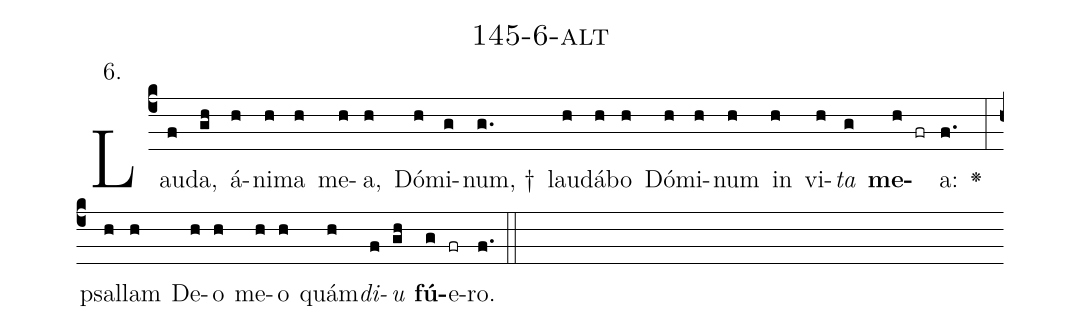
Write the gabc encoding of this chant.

name: 145-6-alt;
annotation: 6.;
%%
(c4)Lau(f)da,(gh) á(h)ni(h)ma(h) me(h)a,(h) Dó(h)mi(g)num, †(g.) lau(h)dá(h)bo(h) Dó(h)mi(h)num(h) in(h) vi(h)<i>ta</i>(g) <b>me</b>(h fr)a:(f.) <v>\greheightstar</v>(:) psal(h)lam(h) De(h)o(h) me(h)o(h) quám(h)<i>di</i>(f)<i>u</i>(gh) <b>fú</b>(g)e(fr)ro.(f.) (::)


%E(h) u(h) o(f) u(gh) a(g) e.(f.) (::)
